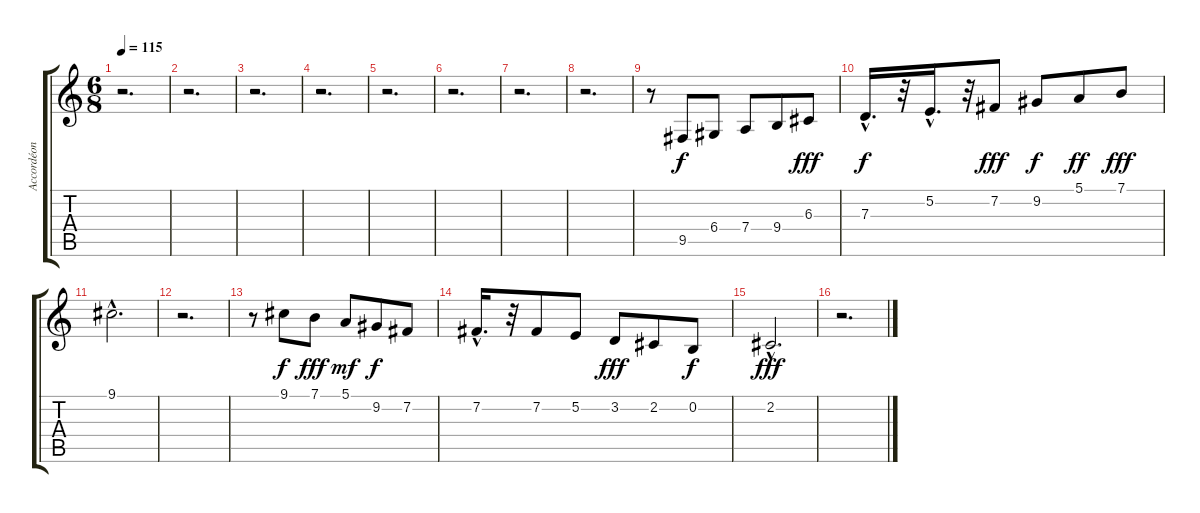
\track ("Accordéon" "Accordéon") {instrument accordion}
\staff {score tabs}
\tuning (E4 B3 G3 D3 A2 E2) {hide}
\ts (6 8)
\tempo 115
\clef g2
\ks c
r.2{d dy fff} |
r.2{d} |
r.2{d} |
r.2{d} |
r.2{d} |
r.2{d} |
r.2{d} |
r.2{d} |
r.8 9.5.8{dy f} 6.4.8 7.4.8 9.4.8 6.3.8{dy fff} |
7.3{hac}.16{d dy f} r.32 5.2{hac}.16{d} r.32 7.2.8{dy fff} 9.2.8{dy f} 5.1.8{dy ff} 7.1.8{dy fff} |
9.1{hac}.2{d} |
r.2{d} |
r.8 9.1.8{dy f} 7.1.8{dy fff} 5.1.8{dy mf} 9.2.8{dy f} 7.2.8 |
7.2{hac}.16{d} r.32 7.2.8 5.2.8 3.2.8{dy fff} 2.2.8 0.2.8{dy f} |
2.2{hac}.2{d dy fff} |
r.2{d}
